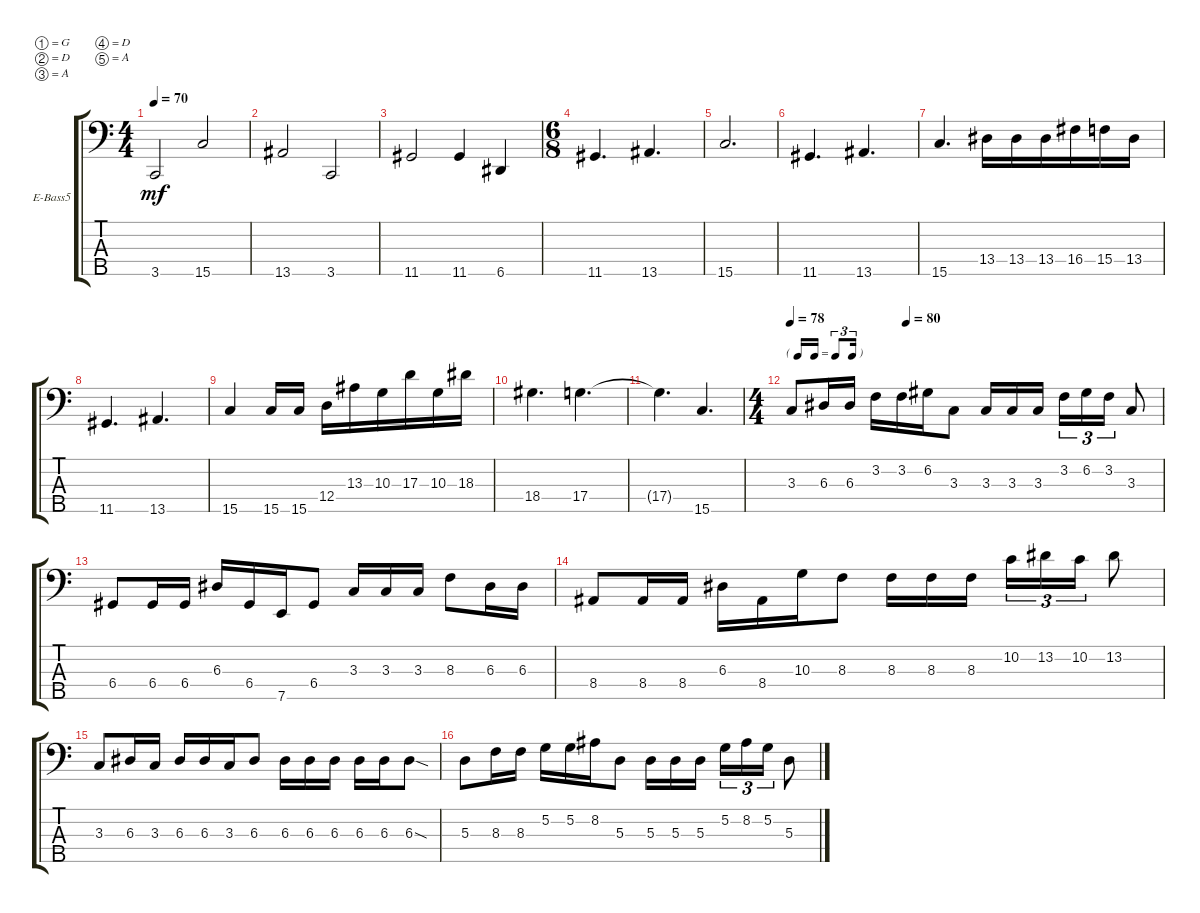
\defaultSystemsLayout 4
\bracketExtendMode groupsimilarinstruments
\firstSystemTrackNameOrientation horizontal
\otherSystemsTrackNameOrientation horizontal
\track ("Electric Bass" "E-Bass5") {instrument electricbassfinger}
\staff {score tabs}
\tuning (G2 D2 A1 D1 A0)
\ts (4 4)
\tempo 70
\clef f4
\ks c
3.5{t}.2{dy mf} 15.5.2 |
13.5.2 3.5.2 |
11.5.2 11.5.4 6.5.4 |
\ts (6 8)
11.5.4{d} 13.5.4{d} |
15.5.2{d} |
11.5.4{d} 13.5.4{d} |
15.5.4{d} 13.4.16 13.4.16 13.4.16 16.4.16 15.4.16 13.4.16 |
11.5.4{d} 13.5.4{d} |
15.5.4 15.5.16 15.5.16 12.4.16 13.3.16 10.3.16 17.3.16 10.3.16 18.3.16 |
18.4.4{d} 17.4.4{d} |
17.4{t}.4{d} 15.5.4{d} |
\ts (4 4)
\tf triplet16th
\tempo 78
\tempo (80 0.3125)
3.3.8 6.3.16 6.3.16 3.2.16 3.2.16 6.2.16 3.3.8 3.3.16 3.3.16 3.3.16 3.2.16{tu (3 2)} 6.2.16{tu (3 2)} 3.2.16{tu (3 2)} 3.3.8 |
6.4.8 6.4.16 6.4.16 6.3.16 6.4.16 7.5.16 6.4.8 3.3.16 3.3.16 3.3.16 8.3.8 6.3.16 6.3.16 |
8.4.8 8.4.16 8.4.16 6.3.16 8.4.16 10.3.16 8.3.8 8.3.16 8.3.16 8.3.16 10.2.16{tu (3 2)} 13.2.16{tu (3 2)} 10.2.16{tu (3 2)} 13.2.8 |
3.3.8 6.3.16 3.3.16 6.3.16 6.3.16 3.3.16 6.3.8 6.3.16 6.3.16 6.3.16 6.3.16 6.3.16 6.3{sod}.8 |
5.3.8 8.3.16 8.3.16 5.2.16 5.2.16 8.2.16 5.3.8 5.3.16 5.3.16 5.3.16 5.2.16{tu (3 2)} 8.2.16{tu (3 2)} 5.2.16{tu (3 2)} 5.3.8
